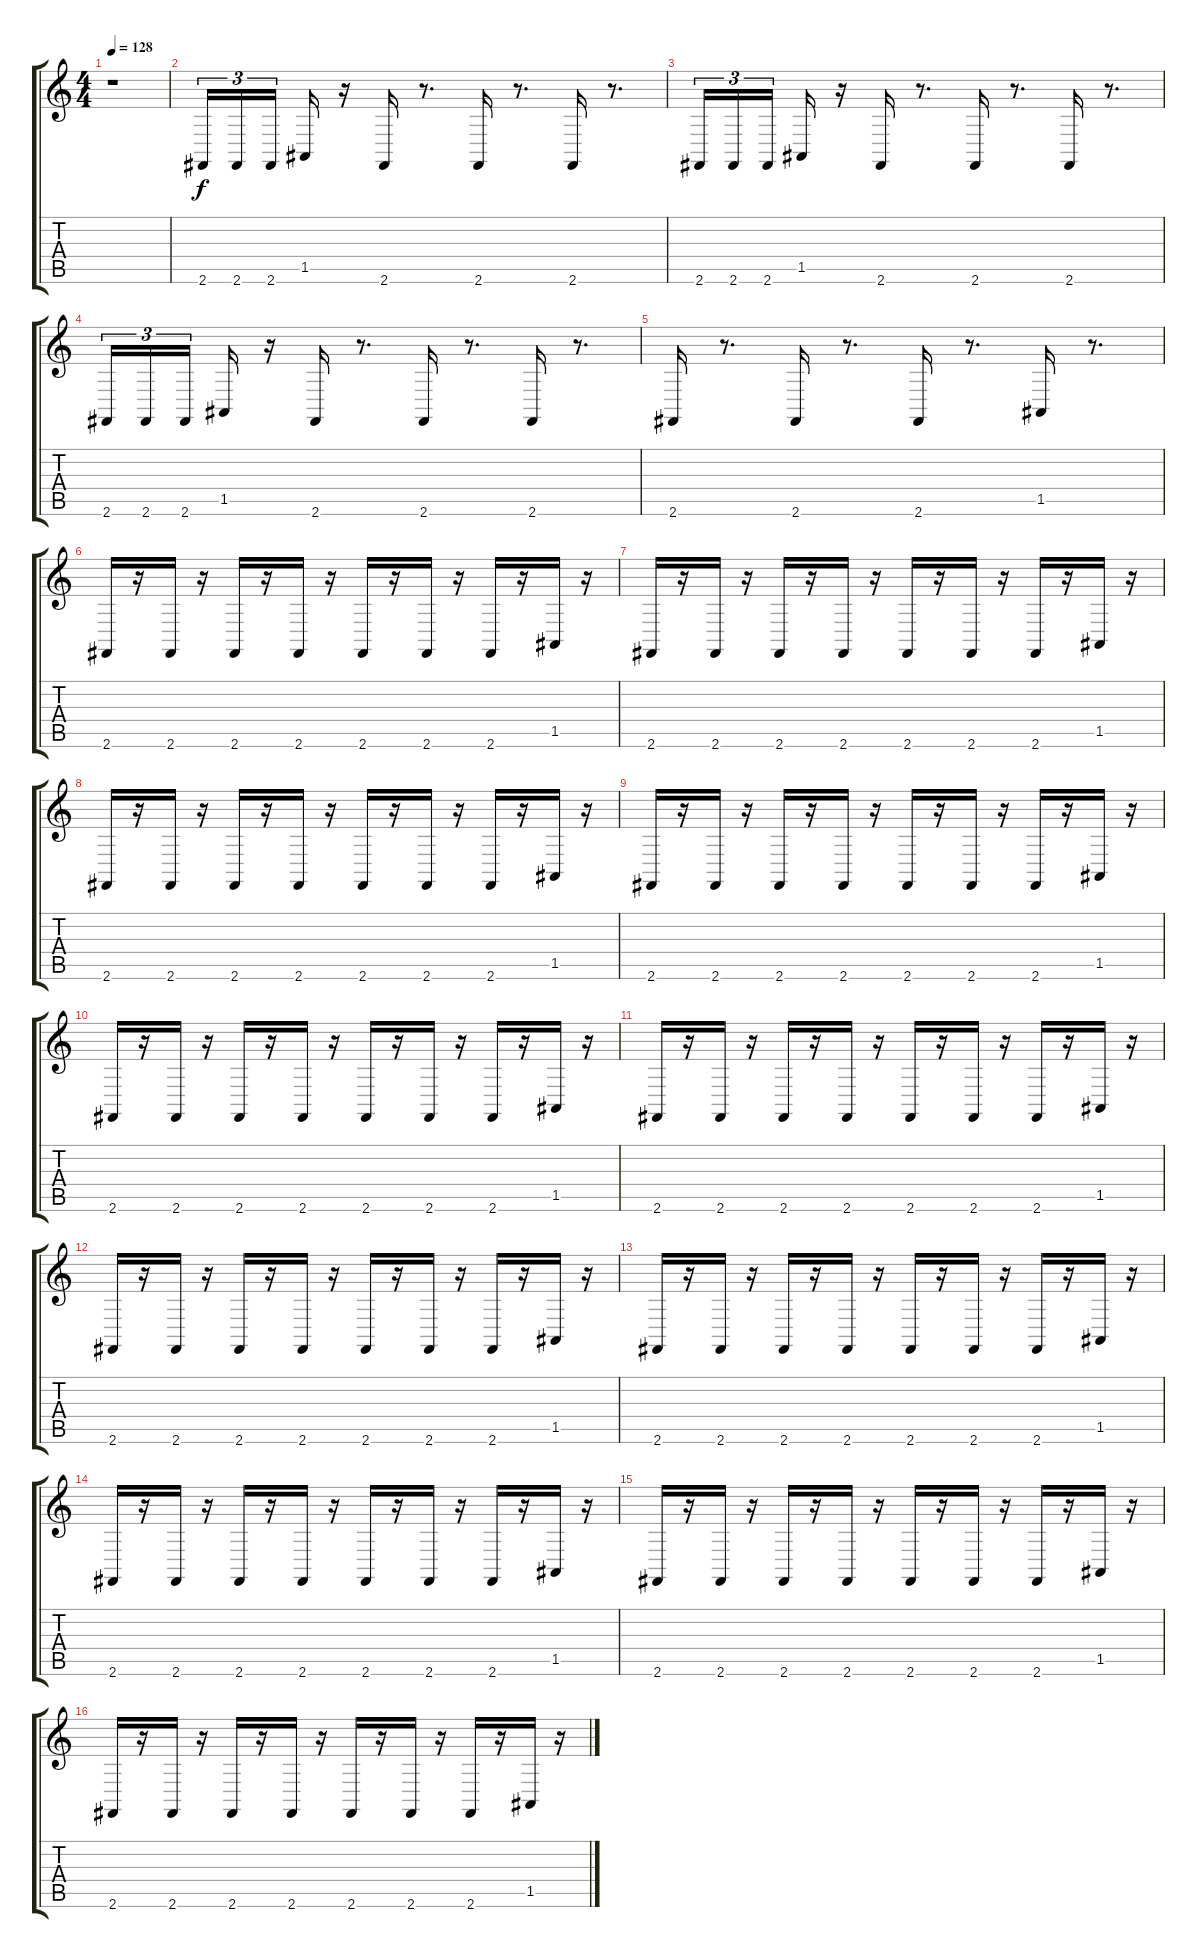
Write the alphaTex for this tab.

\track "" {instrument acousticgrandpiano}
\staff {score tabs}
\tuning (E4 B3 G3 D3 A2 E2) {hide}
\ts (4 4)
\tempo 128
\clef g2
\ks c
r.1{dy f instrument acousticgrandpiano} |
2.6.16{tu (3 2)} 2.6.16{tu (3 2)} 2.6.16{tu (3 2)} 1.5.16 r.16 2.6.16 r.8{d} 2.6.16 r.8{d} 2.6.16 r.8{d} |
2.6.16{tu (3 2)} 2.6.16{tu (3 2)} 2.6.16{tu (3 2)} 1.5.16 r.16 2.6.16 r.8{d} 2.6.16 r.8{d} 2.6.16 r.8{d} |
2.6.16{tu (3 2)} 2.6.16{tu (3 2)} 2.6.16{tu (3 2)} 1.5.16 r.16 2.6.16 r.8{d} 2.6.16 r.8{d} 2.6.16 r.8{d} |
2.6.16 r.8{d} 2.6.16 r.8{d} 2.6.16 r.8{d} 1.5.16 r.8{d} |
2.6.16 r.16 2.6.16 r.16 2.6.16 r.16 2.6.16 r.16 2.6.16 r.16 2.6.16 r.16 2.6.16 r.16 1.5.16 r.16 |
2.6.16 r.16 2.6.16 r.16 2.6.16 r.16 2.6.16 r.16 2.6.16 r.16 2.6.16 r.16 2.6.16 r.16 1.5.16 r.16 |
2.6.16 r.16 2.6.16 r.16 2.6.16 r.16 2.6.16 r.16 2.6.16 r.16 2.6.16 r.16 2.6.16 r.16 1.5.16 r.16 |
2.6.16 r.16 2.6.16 r.16 2.6.16 r.16 2.6.16 r.16 2.6.16 r.16 2.6.16 r.16 2.6.16 r.16 1.5.16 r.16 |
2.6.16 r.16 2.6.16 r.16 2.6.16 r.16 2.6.16 r.16 2.6.16 r.16 2.6.16 r.16 2.6.16 r.16 1.5.16 r.16 |
2.6.16 r.16 2.6.16 r.16 2.6.16 r.16 2.6.16 r.16 2.6.16 r.16 2.6.16 r.16 2.6.16 r.16 1.5.16 r.16 |
2.6.16 r.16 2.6.16 r.16 2.6.16 r.16 2.6.16 r.16 2.6.16 r.16 2.6.16 r.16 2.6.16 r.16 1.5.16 r.16 |
2.6.16 r.16 2.6.16 r.16 2.6.16 r.16 2.6.16 r.16 2.6.16 r.16 2.6.16 r.16 2.6.16 r.16 1.5.16 r.16 |
2.6.16 r.16 2.6.16 r.16 2.6.16 r.16 2.6.16 r.16 2.6.16 r.16 2.6.16 r.16 2.6.16 r.16 1.5.16 r.16 |
2.6.16 r.16 2.6.16 r.16 2.6.16 r.16 2.6.16 r.16 2.6.16 r.16 2.6.16 r.16 2.6.16 r.16 1.5.16 r.16 |
2.6.16 r.16 2.6.16 r.16 2.6.16 r.16 2.6.16 r.16 2.6.16 r.16 2.6.16 r.16 2.6.16 r.16 1.5.16 r.16
